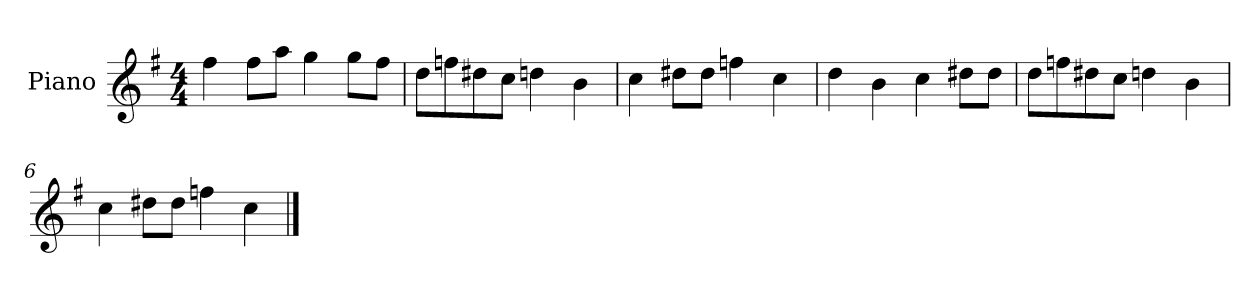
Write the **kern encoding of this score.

**kern
*part1
*staff1
*I"Piano
*I'P-no
*clefG2
*k[f#]
*M4/4
*MM90
=1
4ff#\
8ff#\L
8aa\J
4gg\
8gg\L
8ff#\J
=2
8dd\L
8ffn\
8dd#X\
8cc\J
4ddn\
4b\
=3
4cc\
8dd#X\L
8dd#\J
4ffn\
4cc\
=4
4dd\
4b\
4cc\
8dd#X\L
8dd#\J
=5
8dd\L
8ffn\
8dd#X\
8cc\J
4ddn\
4b\
!!LO:LB:g=z
=6
4cc\
8dd#X\L
8dd#\J
4ffn\
4cc\
==
*-
